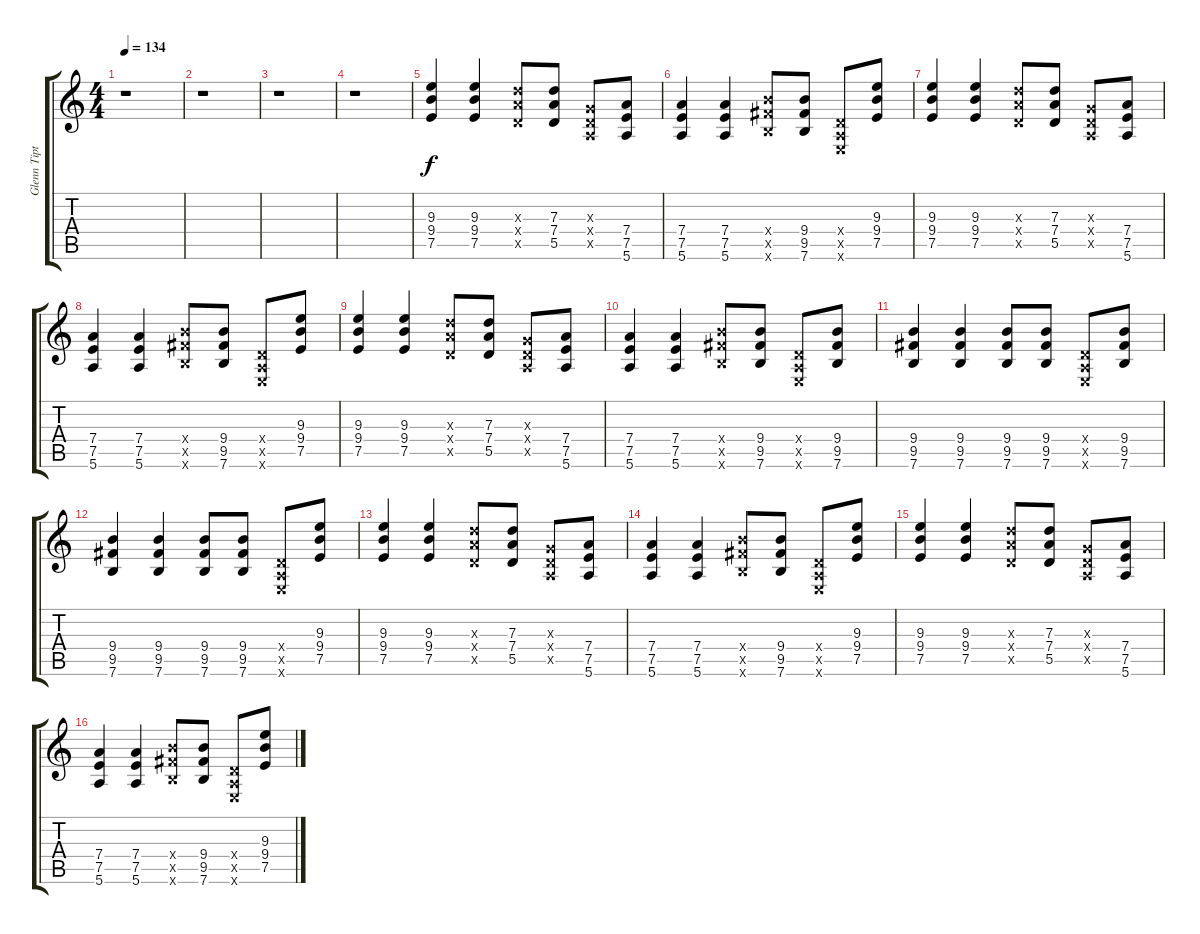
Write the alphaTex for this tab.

\track ("Glenn Tipton" "Glenn Tipt") {instrument distortionguitar}
\staff {score tabs}
\tuning (E4 B3 G3 D3 A2 E2) {hide}
\ts (4 4)
\tempo 134
\clef g2
\ks c
r.1{dy f instrument distortionguitar} |
r.1 |
r.1 |
r.1 |
(9.3 9.4 7.5).4 (9.3 9.4 7.5).4 (7.3{x} 7.4{x} 5.5{x}).8 (7.3 7.4 5.5).8 (0.3{x} 0.4{x} 0.5{x}).8 (7.4 7.5 5.6).8 |
(7.4 7.5 5.6).4 (7.4 7.5 5.6).4 (9.4{x} 9.5{x} 7.6{x}).8 (9.4 9.5 7.6).8 (0.4{x} 0.5{x} 0.6{x}).8 (9.3 9.4 7.5).8 |
(9.3 9.4 7.5).4 (9.3 9.4 7.5).4 (7.3{x} 7.4{x} 5.5{x}).8 (7.3 7.4 5.5).8 (0.3{x} 0.4{x} 0.5{x}).8 (7.4 7.5 5.6).8 |
(7.4 7.5 5.6).4 (7.4 7.5 5.6).4 (9.4{x} 9.5{x} 7.6{x}).8 (9.4 9.5 7.6).8 (0.4{x} 0.5{x} 0.6{x}).8 (9.3 9.4 7.5).8 |
(9.3 9.4 7.5).4 (9.3 9.4 7.5).4 (7.3{x} 7.4{x} 5.5{x}).8 (7.3 7.4 5.5).8 (0.3{x} 0.4{x} 0.5{x}).8 (7.4 7.5 5.6).8 |
(7.4 7.5 5.6).4 (7.4 7.5 5.6).4 (9.4{x} 9.5{x} 7.6{x}).8 (9.4 9.5 7.6).8 (0.4{x} 0.5{x} 0.6{x}).8 (9.4 9.5 7.6).8 |
(9.4 9.5 7.6).4 (9.4 9.5 7.6).4 (9.4 9.5 7.6).8 (9.4 9.5 7.6).8 (0.4{x} 0.5{x} 0.6{x}).8 (9.4 9.5 7.6).8 |
(9.4 9.5 7.6).4 (9.4 9.5 7.6).4 (9.4 9.5 7.6).8 (9.4 9.5 7.6).8 (0.4{x} 0.5{x} 0.6{x}).8 (9.3 9.4 7.5).8 |
(9.3 9.4 7.5).4 (9.3 9.4 7.5).4 (7.3{x} 7.4{x} 5.5{x}).8 (7.3 7.4 5.5).8 (0.3{x} 0.4{x} 0.5{x}).8 (7.4 7.5 5.6).8 |
(7.4 7.5 5.6).4 (7.4 7.5 5.6).4 (9.4{x} 9.5{x} 7.6{x}).8 (9.4 9.5 7.6).8 (0.4{x} 0.5{x} 0.6{x}).8 (9.3 9.4 7.5).8 |
(9.3 9.4 7.5).4 (9.3 9.4 7.5).4 (7.3{x} 7.4{x} 5.5{x}).8 (7.3 7.4 5.5).8 (0.3{x} 0.4{x} 0.5{x}).8 (7.4 7.5 5.6).8 |
(7.4 7.5 5.6).4 (7.4 7.5 5.6).4 (9.4{x} 9.5{x} 7.6{x}).8 (9.4 9.5 7.6).8 (0.4{x} 0.5{x} 0.6{x}).8 (9.3 9.4 7.5).8
